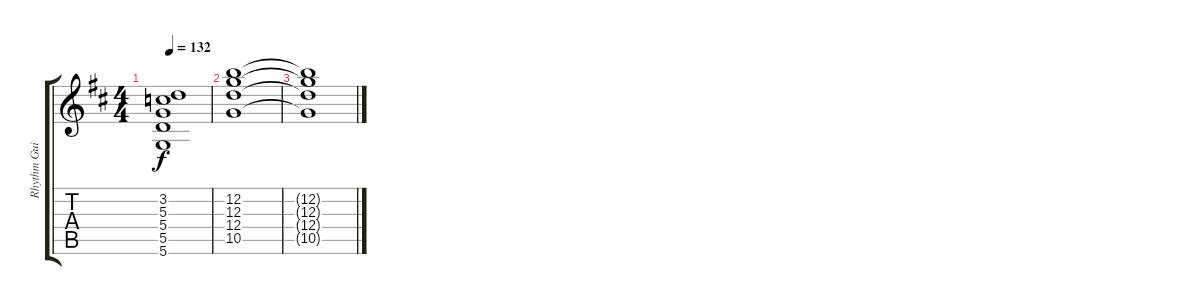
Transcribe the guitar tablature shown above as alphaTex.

\track ("Rhythm Guitar" "Rhythm Gui") {instrument distortionguitar}
\staff {score tabs}
\tuning (E4 B3 G3 D3 A2 D2) {hide}
\ts (4 4)
\tempo 132
\clef g2
\ks d
(3.2{t} 5.3{t} 5.4{t} 5.5{t} 5.6{t}).1{dy f volume 0} |
(12.2 12.3 12.4 10.5).1{volume 4} |
(12.2{t} 12.3{t} 12.4{t} 10.5{t}).1
